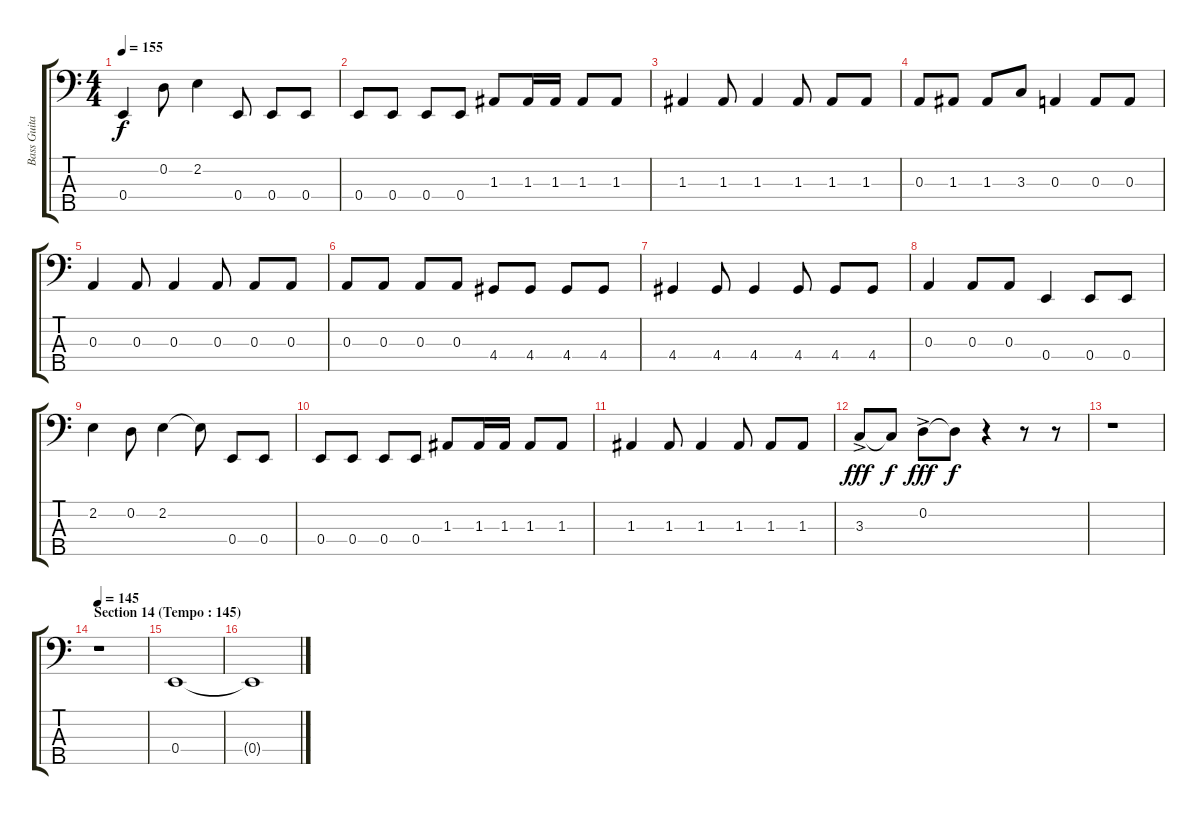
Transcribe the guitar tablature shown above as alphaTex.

\track ("Bass Guitar" "Bass Guita") {instrument electricbassfinger}
\staff {score tabs}
\tuning (G2 D2 A1 E1 B0) {hide}
\ts (4 4)
\tempo 155
\clef f4
\ks c
0.4.4{dy f} 0.2.8 2.2.4 0.4.8 0.4.8 0.4.8 |
0.4.8 0.4.8 0.4.8 0.4.8 1.3.8 1.3.16 1.3.16 1.3.8 1.3.8 |
1.3.4 1.3.8 1.3.4 1.3.8 1.3.8 1.3.8 |
0.3.8 1.3.8 1.3.8 3.3.8 0.3.4 0.3.8 0.3.8 |
0.3.4 0.3.8 0.3.4 0.3.8 0.3.8 0.3.8 |
0.3.8 0.3.8 0.3.8 0.3.8 4.4.8 4.4.8 4.4.8 4.4.8 |
4.4.4 4.4.8 4.4.4 4.4.8 4.4.8 4.4.8 |
0.3.4 0.3.8 0.3.8 0.4.4 0.4.8 0.4.8 |
2.2.4 0.2.8 2.2.4 2.2{t}.8 0.4.8 0.4.8 |
0.4.8 0.4.8 0.4.8 0.4.8 1.3.8 1.3.16 1.3.16 1.3.8 1.3.8 |
1.3.4 1.3.8 1.3.4 1.3.8 1.3.8 1.3.8 |
3.3{ac}.8{dy fff} 3.3{t}.8{dy f} 0.2{ac}.8{dy fff} 0.2{t}.8{dy f} r.4 r.8 r.8 |
r.1 |
\section ("" "Section 14 (Tempo : 145)")
\tempo 145
r.1 |
0.4.1 |
0.4{t}.1
